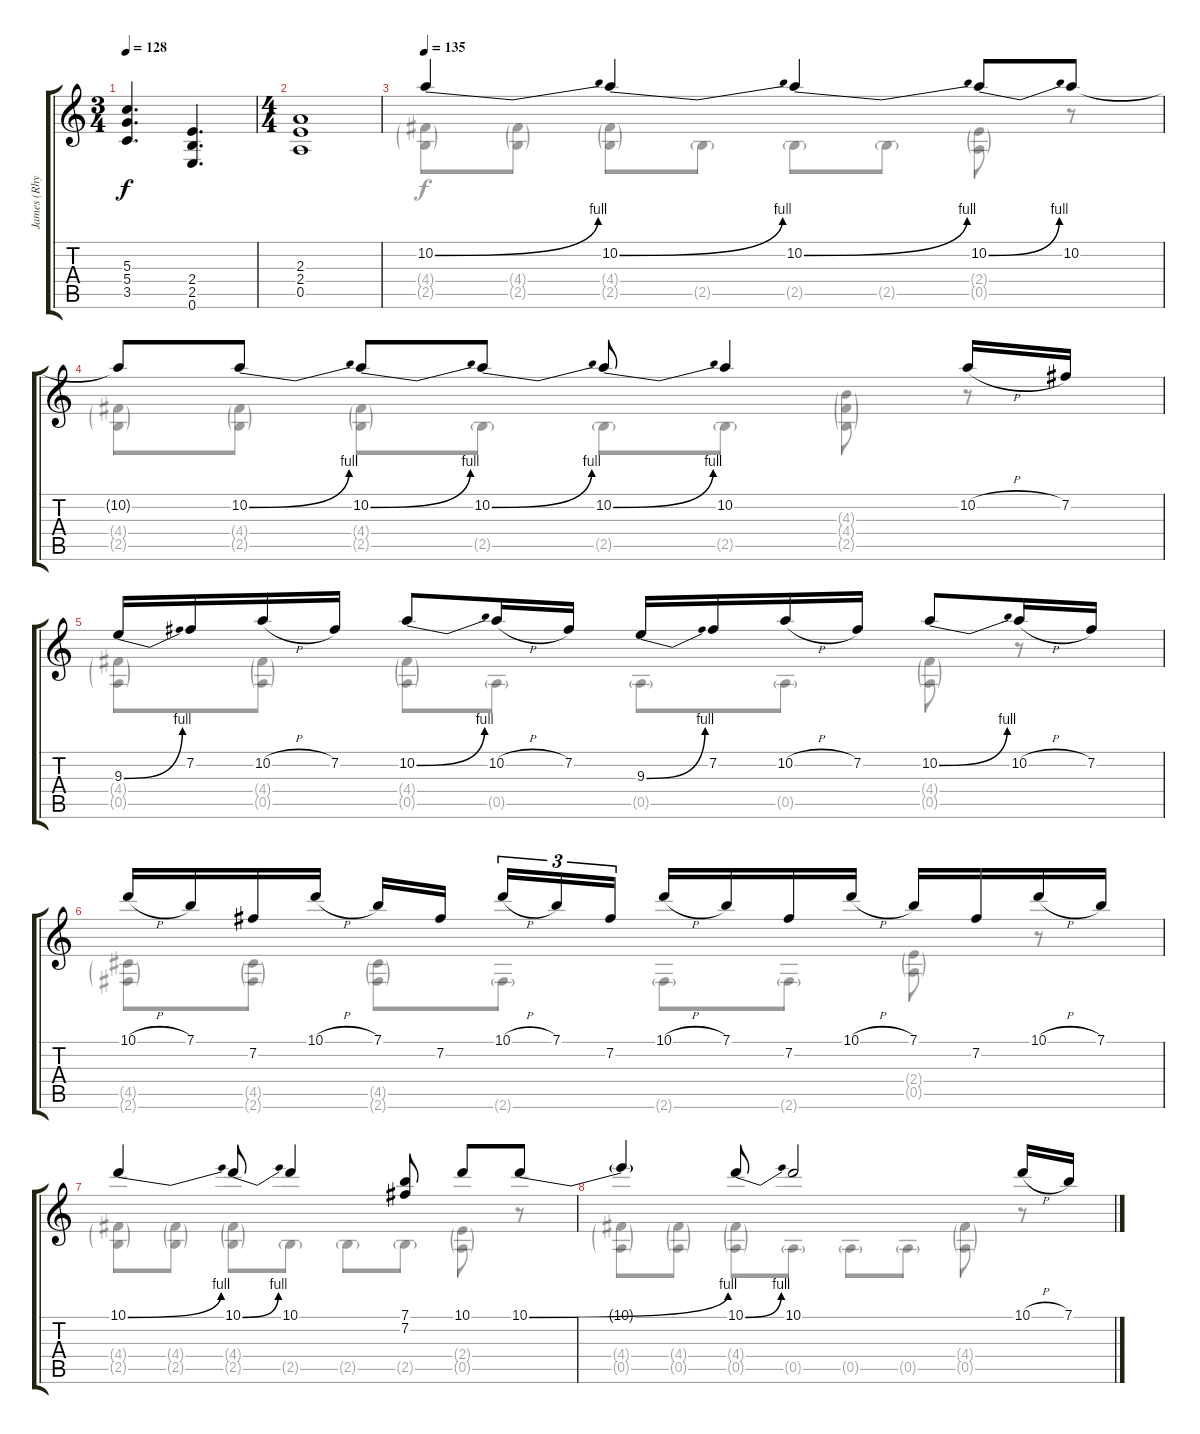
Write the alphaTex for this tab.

\track ("James (Rhythm Guitar)" "James (Rhy") {instrument distortionguitar}
\staff {score tabs}
\tuning (E4 B3 G3 D3 A2 E2) {hide}
\voice
\ts (3 4)
\tempo 128
\clef g2
\ks c
(5.3 5.4 3.5).4{d dy f} (2.4 2.5 0.6).4{d} |
\ts (4 4)
(2.3 2.4 0.5).1 |
\tempo 135
10.2{be (bend 0 0 60 4)}.4 10.2{be (bend 0 0 60 4)}.4 10.2{be (bend 0 0 60 4)}.4 10.2{be (bend 0 0 60 4)}.8 10.2.8 |
10.2{t}.8 10.2{be (bend 0 0 60 4)}.8 10.2{be (bend 0 0 60 4)}.8 10.2{be (bend 0 0 60 4)}.8 10.2{be (bend 0 0 60 4)}.8 10.2.4 10.2{h}.16 7.2.16 |
9.3{be (bend 0 0 60 4)}.16 7.2.16 10.2{h}.16 7.2.16 10.2{be (bend 0 0 60 4)}.8 10.2{h}.16 7.2.16 9.3{be (bend 0 0 60 4)}.16 7.2.16 10.2{h}.16 7.2.16 10.2{be (bend 0 0 60 4)}.8 10.2{h}.16 7.2.16 |
10.1{h}.16 7.1.16 7.2.16 10.1{h}.16 7.1.16 7.2.16{beam splitsecondary} 10.1{h}.16{tu (3 2)} 7.1.16{tu (3 2)} 7.2.16{tu (3 2)} 10.1{h}.16 7.1.16 7.2.16 10.1{h}.16 7.1.16 7.2.16 10.1{h}.16 7.1.16 |
10.1{be (bend 0 0 60 4)}.4 10.1{be (bend 0 0 60 4)}.8 10.1.4 (7.1 7.2).8 10.1.8 10.1{be (bend 0 0 60 4)}.8 |
10.1{t}.4 10.1{be (bend 0 0 60 4)}.8 10.1.2 10.1{h}.16 7.1.16
\voice
\clef g2
\ottava regular
\simile none
\ks c
|
|
(4.4{g} 2.5{g}).8 (4.4{g} 2.5{g}).8 (4.4{g} 2.5{g}).8 2.5{g}.8 2.5{g}.8 2.5{g}.8 (2.4{g} 0.5{g}).8 r.8 |
(4.4{g} 2.5{g}).8 (4.4{g} 2.5{g}).8 (4.4{g} 2.5{g}).8 2.5{g}.8 2.5{g}.8 2.5{g}.8 (4.3{g} 4.4{g} 2.5{g}).8 r.8 |
(4.4{g} 0.5{g}).8 (4.4{g} 0.5{g}).8 (4.4{g} 0.5{g}).8 0.5{g}.8 0.5{g}.8 0.5{g}.8 (4.4{g} 0.5{g}).8 r.8 |
(4.5{g} 2.6{g}).8 (4.5{g} 2.6{g}).8 (4.5{g} 2.6{g}).8 2.6{g}.8 2.6{g}.8 2.6{g}.8 (2.4{g} 0.5{g}).8 r.8 |
(4.4{g} 2.5{g}).8 (4.4{g} 2.5{g}).8 (4.4{g} 2.5{g}).8 2.5{g}.8 2.5{g}.8 2.5{g}.8 (2.4{g} 0.5{g}).8 r.8 |
(4.4{g} 0.5{g}).8 (4.4{g} 0.5{g}).8 (4.4{g} 0.5{g}).8 0.5{g}.8 0.5{g}.8 0.5{g}.8 (4.4{g} 0.5{g}).8 r.8
